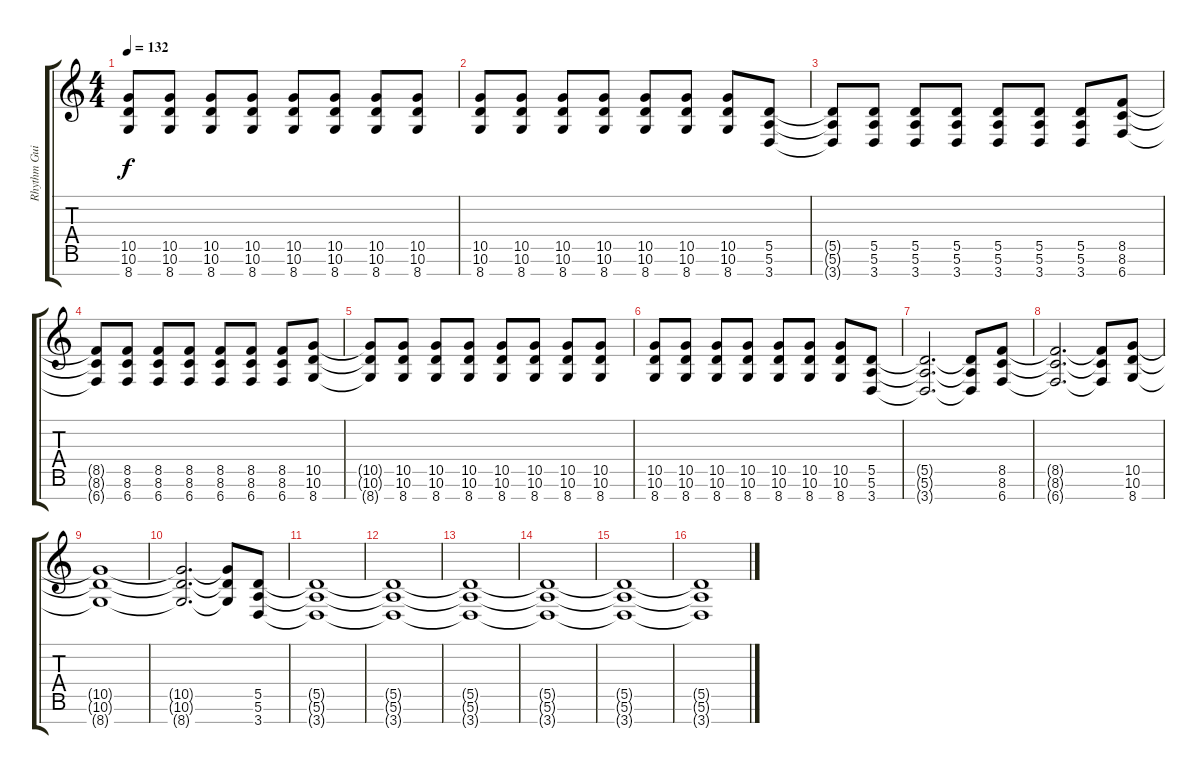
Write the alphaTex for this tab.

\track ("Rhythm Guitar" "Rhythm Gui") {instrument distortionguitar}
\staff {score tabs}
\tuning (E4 B3 G3 D3 A2 E2 B1) {hide}
\ts (4 4)
\tempo 132
\clef g2
\ks aminor
(10.5{t} 10.6{t} 8.7{t}).8{dy f} (10.5 10.6 8.7).8 (10.5 10.6 8.7).8 (10.5 10.6 8.7).8 (10.5 10.6 8.7).8 (10.5 10.6 8.7).8 (10.5 10.6 8.7).8 (10.5 10.6 8.7).8 |
(10.5 10.6 8.7).8 (10.5 10.6 8.7).8 (10.5 10.6 8.7).8 (10.5 10.6 8.7).8 (10.5 10.6 8.7).8 (10.5 10.6 8.7).8 (10.5 10.6 8.7).8 (5.5 5.6 3.7).8 |
(5.5{t} 5.6{t} 3.7{t}).8 (5.5 5.6 3.7).8 (5.5 5.6 3.7).8 (5.5 5.6 3.7).8 (5.5 5.6 3.7).8 (5.5 5.6 3.7).8 (5.5 5.6 3.7).8 (8.5 8.6 6.7).8 |
(8.5{t} 8.6{t} 6.7{t}).8 (8.5 8.6 6.7).8 (8.5 8.6 6.7).8 (8.5 8.6 6.7).8 (8.5 8.6 6.7).8 (8.5 8.6 6.7).8 (8.5 8.6 6.7).8 (10.5 10.6 8.7).8 |
(10.5{t} 10.6{t} 8.7{t}).8 (10.5 10.6 8.7).8 (10.5 10.6 8.7).8 (10.5 10.6 8.7).8 (10.5 10.6 8.7).8 (10.5 10.6 8.7).8 (10.5 10.6 8.7).8 (10.5 10.6 8.7).8 |
(10.5 10.6 8.7).8 (10.5 10.6 8.7).8 (10.5 10.6 8.7).8 (10.5 10.6 8.7).8 (10.5 10.6 8.7).8 (10.5 10.6 8.7).8 (10.5 10.6 8.7).8 (5.5 5.6 3.7).8 |
(5.5{t} 5.6{t} 3.7{t}).2{d} (5.5{t} 5.6{t} 3.7{t}).8 (8.5 8.6 6.7).8 |
(8.5{t} 8.6{t} 6.7{t}).2{d} (8.5{t} 8.6{t} 6.7{t}).8 (10.5 10.6 8.7).8 |
(10.5{t} 10.6{t} 8.7{t}).1 |
(10.5{t} 10.6{t} 8.7{t}).2{d} (10.5{t} 10.6{t} 8.7{t}).8 (5.5 5.6 3.7).8 |
(5.5{t} 5.6{t} 3.7{t}).1 |
(5.5{t} 5.6{t} 3.7{t}).1 |
(5.5{t} 5.6{t} 3.7{t}).1 |
(5.5{t} 5.6{t} 3.7{t}).1 |
(5.5{t} 5.6{t} 3.7{t}).1{volume 0} |
(5.5{t} 5.6{t} 3.7{t}).1
